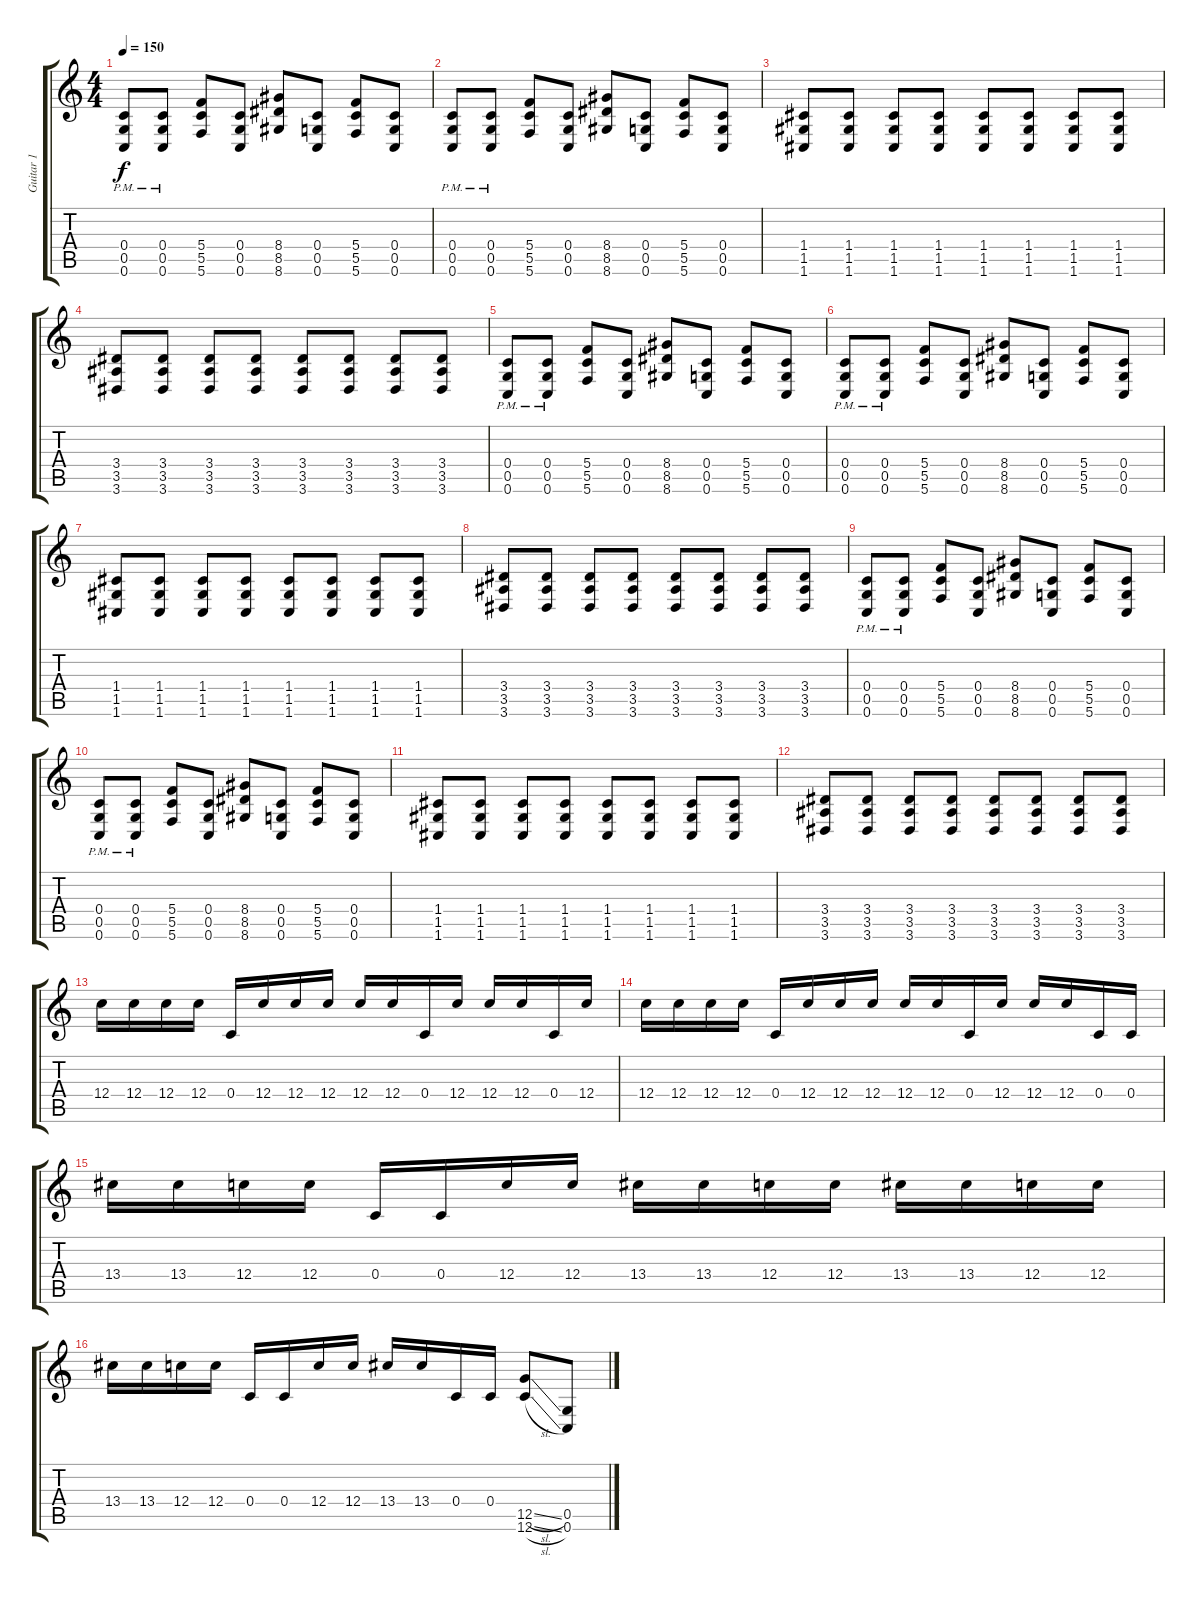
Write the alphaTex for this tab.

\track ("Guitar 1" "Guitar 1") {instrument overdrivenguitar}
\staff {score tabs}
\tuning (D4 A3 F3 C3 G2 C2) {hide}
\ts (4 4)
\tempo 150
\clef g2
\ks c
(0.4{pm} 0.5{pm} 0.6{pm}).8{dy f} (0.4{pm} 0.5{pm} 0.6{pm}).8 (5.4 5.5 5.6).8 (0.4 0.5 0.6).8 (8.4 8.5 8.6).8 (0.4 0.5 0.6).8 (5.4 5.5 5.6).8 (0.4 0.5 0.6).8 |
(0.4{pm} 0.5{pm} 0.6{pm}).8 (0.4{pm} 0.5{pm} 0.6{pm}).8 (5.4 5.5 5.6).8 (0.4 0.5 0.6).8 (8.4 8.5 8.6).8 (0.4 0.5 0.6).8 (5.4 5.5 5.6).8 (0.4 0.5 0.6).8 |
(1.4 1.5 1.6).8 (1.4 1.5 1.6).8 (1.4 1.5 1.6).8 (1.4 1.5 1.6).8 (1.4 1.5 1.6).8 (1.4 1.5 1.6).8 (1.4 1.5 1.6).8 (1.4 1.5 1.6).8 |
(3.4 3.5 3.6).8 (3.4 3.5 3.6).8 (3.4 3.5 3.6).8 (3.4 3.5 3.6).8 (3.4 3.5 3.6).8 (3.4 3.5 3.6).8 (3.4 3.5 3.6).8 (3.4 3.5 3.6).8 |
(0.4{pm} 0.5{pm} 0.6{pm}).8 (0.4{pm} 0.5{pm} 0.6{pm}).8 (5.4 5.5 5.6).8 (0.4 0.5 0.6).8 (8.4 8.5 8.6).8 (0.4 0.5 0.6).8 (5.4 5.5 5.6).8 (0.4 0.5 0.6).8 |
(0.4{pm} 0.5{pm} 0.6{pm}).8 (0.4{pm} 0.5{pm} 0.6{pm}).8 (5.4 5.5 5.6).8 (0.4 0.5 0.6).8 (8.4 8.5 8.6).8 (0.4 0.5 0.6).8 (5.4 5.5 5.6).8 (0.4 0.5 0.6).8 |
(1.4 1.5 1.6).8 (1.4 1.5 1.6).8 (1.4 1.5 1.6).8 (1.4 1.5 1.6).8 (1.4 1.5 1.6).8 (1.4 1.5 1.6).8 (1.4 1.5 1.6).8 (1.4 1.5 1.6).8 |
(3.4 3.5 3.6).8 (3.4 3.5 3.6).8 (3.4 3.5 3.6).8 (3.4 3.5 3.6).8 (3.4 3.5 3.6).8 (3.4 3.5 3.6).8 (3.4 3.5 3.6).8 (3.4 3.5 3.6).8 |
(0.4{pm} 0.5{pm} 0.6{pm}).8 (0.4{pm} 0.5{pm} 0.6{pm}).8 (5.4 5.5 5.6).8 (0.4 0.5 0.6).8 (8.4 8.5 8.6).8 (0.4 0.5 0.6).8 (5.4 5.5 5.6).8 (0.4 0.5 0.6).8 |
(0.4{pm} 0.5{pm} 0.6{pm}).8 (0.4{pm} 0.5{pm} 0.6{pm}).8 (5.4 5.5 5.6).8 (0.4 0.5 0.6).8 (8.4 8.5 8.6).8 (0.4 0.5 0.6).8 (5.4 5.5 5.6).8 (0.4 0.5 0.6).8 |
(1.4 1.5 1.6).8 (1.4 1.5 1.6).8 (1.4 1.5 1.6).8 (1.4 1.5 1.6).8 (1.4 1.5 1.6).8 (1.4 1.5 1.6).8 (1.4 1.5 1.6).8 (1.4 1.5 1.6).8 |
(3.4 3.5 3.6).8 (3.4 3.5 3.6).8 (3.4 3.5 3.6).8 (3.4 3.5 3.6).8 (3.4 3.5 3.6).8 (3.4 3.5 3.6).8 (3.4 3.5 3.6).8 (3.4 3.5 3.6).8 |
12.4.16 12.4.16 12.4.16 12.4.16 0.4.16 12.4.16 12.4.16 12.4.16 12.4.16 12.4.16 0.4.16 12.4.16 12.4.16 12.4.16 0.4.16 12.4.16 |
12.4.16 12.4.16 12.4.16 12.4.16 0.4.16 12.4.16 12.4.16 12.4.16 12.4.16 12.4.16 0.4.16 12.4.16 12.4.16 12.4.16 0.4.16 0.4.16 |
13.4.16 13.4.16 12.4.16 12.4.16 0.4.16 0.4.16 12.4.16 12.4.16 13.4.16 13.4.16 12.4.16 12.4.16 13.4.16 13.4.16 12.4.16 12.4.16 |
13.4.16 13.4.16 12.4.16 12.4.16 0.4.16 0.4.16 12.4.16 12.4.16 13.4.16 13.4.16 0.4.16 0.4.16 (12.5{sl} 12.6{sl}).8 (0.5 0.6).8
